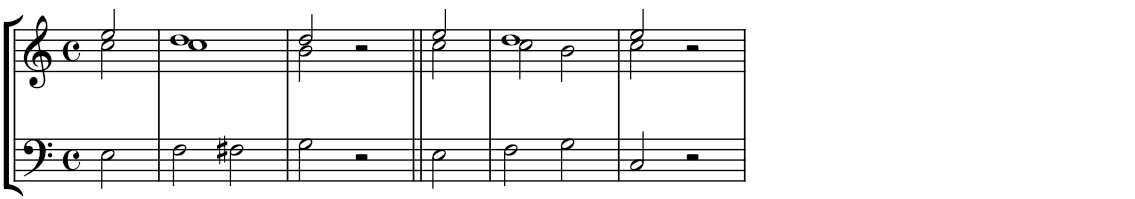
**kern	**kern
*part1	*part1
*staff2	*staff1
*I"Piano	*
*I'Pno.	*
*clefF4	*clefG2
*k[]	*k[]
*M4/4	*M4/4
*met(c)	*met(c)
=1	=1
*	*^
2E\	2ee/	2cc\
=2	=2	=2
2F\	1dd	1cc
2F#X\	.	.
=3	=3	=3
2G\	2dd/	2b\
2r	2r	2ryy
=4||	=4||	=4||
2E\	2ee/	2cc\
=5	=5	=5
2F\	1dd	2cc\
2G\	.	2b\
=6	=6	=6
2C/	2ee/	2cc\
2r	2r	2ryy
*	*v	*v
=	=
*-	*-
